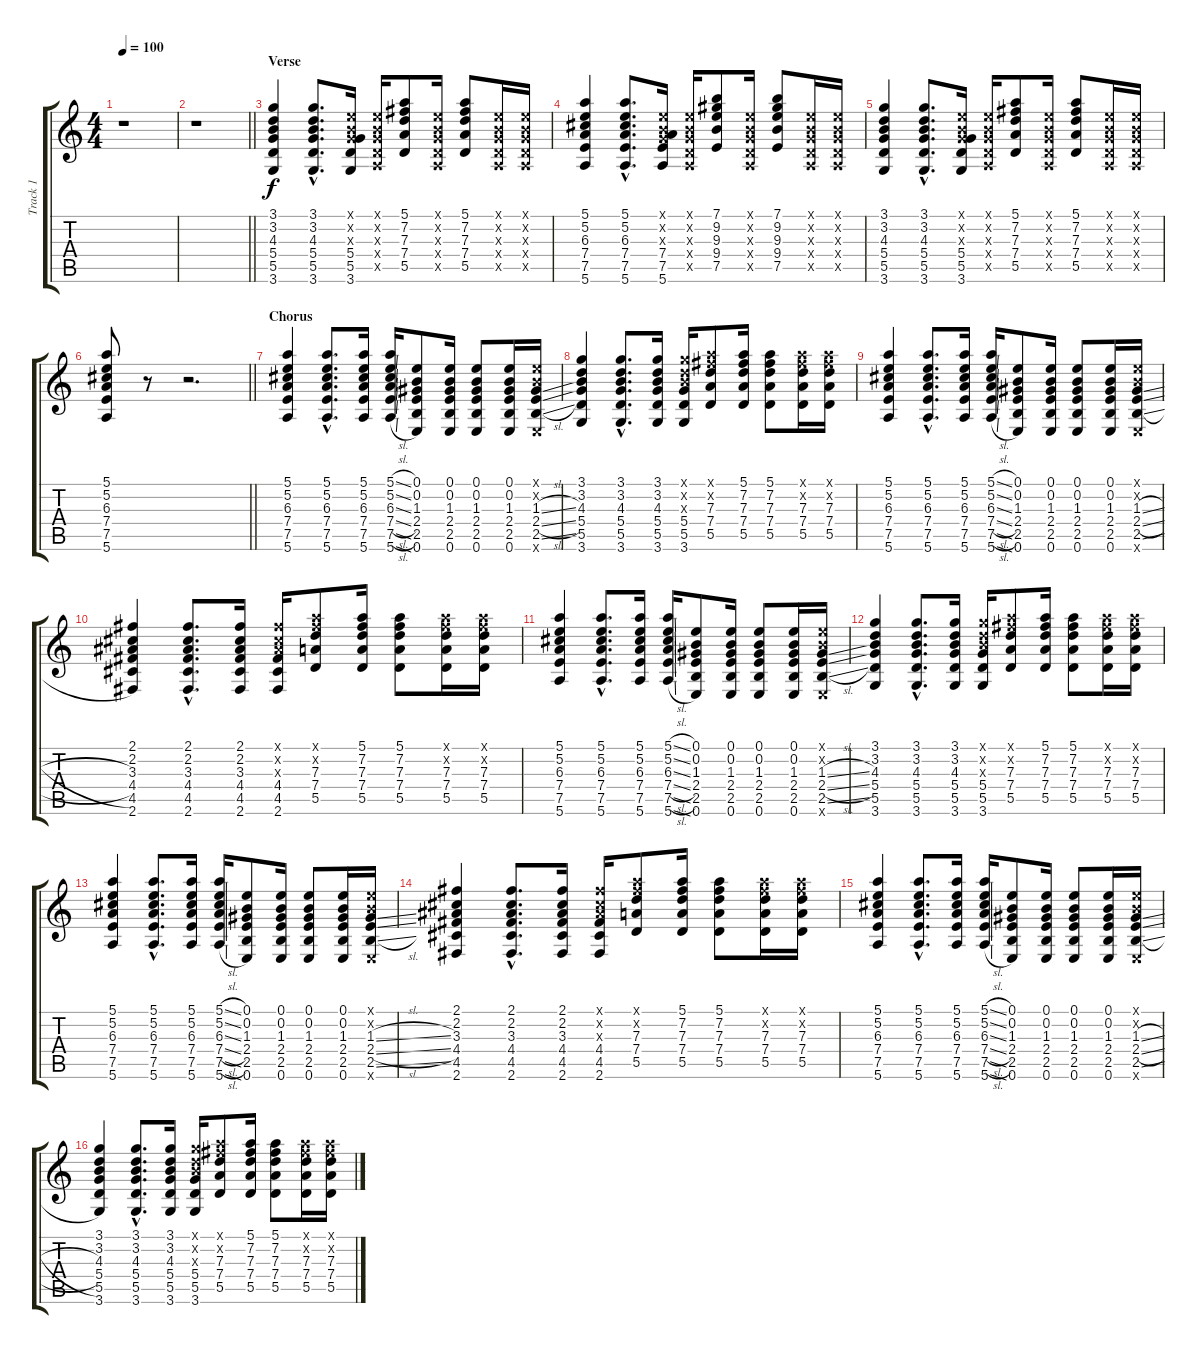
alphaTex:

\track ("Track 1" "Track 1") {instrument acousticguitarsteel}
\staff {score tabs}
\tuning (E4 B3 G3 D3 A2 E2) {hide}
\ts (4 4)
\tempo 100
\clef g2
\ks c
r.1{dy mp} |
\barLineRight lightlight
r.1 |
\section ("" "Verse")
(3.1 3.2 4.3 5.4 5.5 3.6).4{dy f volume 8 instrument acousticguitarsteel} (3.1{hac} 3.2{hac} 4.3{hac} 5.4{hac} 5.5{hac} 3.6{hac}).8{d} (0.1{x} 0.2{x} 0.3{x} 5.4 5.5 3.6).16 (0.1{x} 0.2{x} 0.3{x} 0.4{x} 0.5{x}).16 (5.1 7.2 7.3 7.4 5.5).8 (0.1{x} 0.2{x} 0.3{x} 0.4{x} 0.5{x}).16 (5.1 7.2 7.3 7.4 5.5).8 (0.1{x} 0.2{x} 0.3{x} 0.4{x} 0.5{x}).16 (0.1{x} 0.2{x} 0.3{x} 0.4{x} 0.5{x}).16 |
(5.1 5.2 6.3 7.4 7.5 5.6).4 (5.1{hac} 5.2{hac} 6.3{hac} 7.4{hac} 7.5{hac} 5.6{hac}).8{d} (0.1{x} 0.2{x} 0.3{x} 7.4 7.5 5.6).16 (0.1{x} 0.2{x} 0.3{x} 0.4{x} 0.5{x}).16 (7.1 9.2 9.3 9.4 7.5).8 (0.1{x} 0.2{x} 0.3{x} 0.4{x} 0.5{x}).16 (7.1 9.2 9.3 9.4 7.5).8 (0.1{x} 0.2{x} 0.3{x} 0.4{x} 0.5{x}).16 (0.1{x} 0.2{x} 0.3{x} 0.4{x} 0.5{x}).16 |
(3.1 3.2 4.3 5.4 5.5 3.6).4 (3.1{hac} 3.2{hac} 4.3{hac} 5.4{hac} 5.5{hac} 3.6{hac}).8{d} (0.1{x} 0.2{x} 0.3{x} 5.4 5.5 3.6).16 (0.1{x} 0.2{x} 0.3{x} 0.4{x} 0.5{x}).16 (5.1 7.2 7.3 7.4 5.5).8 (0.1{x} 0.2{x} 0.3{x} 0.4{x} 0.5{x}).16 (5.1 7.2 7.3 7.4 5.5).8 (0.1{x} 0.2{x} 0.3{x} 0.4{x} 0.5{x}).16 (0.1{x} 0.2{x} 0.3{x} 0.4{x} 0.5{x}).16 |
\barLineRight lightlight
(5.1 5.2 6.3 7.4 7.5 5.6).8 r.8 r.2{d} |
\section ("" "Chorus")
(5.1 5.2 6.3 7.4 7.5 5.6).4{volume 13 instrument electricguitarclean} (5.1{hac} 5.2{hac} 6.3{hac} 7.4{hac} 7.5{hac} 5.6{hac}).8{d} (5.1 5.2 6.3 7.4 7.5 5.6).16 (5.1{sl} 5.2{sl} 6.3{sl} 7.4{sl} 7.5{sl} 5.6{sl}).16 (0.1 0.2 1.3 2.4 2.5 0.6).8 (0.1 0.2 1.3 2.4 2.5 0.6).16 (0.1 0.2 1.3 2.4 2.5 0.6).8 (0.1 0.2 1.3 2.4 2.5 0.6).16 (0.1{x} 0.2{x} 1.3{sl} 2.4{sl} 2.5{sl} 0.6{x}).16 |
(3.1 3.2 4.3 5.4 5.5 3.6).4 (3.1{hac} 3.2{hac} 4.3{hac} 5.4{hac} 5.5{hac} 3.6{hac}).8{d} (3.1 3.2 4.3 5.4 5.5 3.6).16 (3.1{x} 3.2{x} 4.3{x} 5.4 5.5 3.6).16 (5.1{x} 7.2{x} 7.3 7.4 5.5).8 (5.1 7.2 7.3 7.4 5.5).16 (5.1 7.2 7.3 7.4 5.5).8 (5.1{x} 7.2{x} 7.3 7.4 5.5).16 (5.1{x} 7.2{x} 7.3 7.4 5.5).16 |
(5.1 5.2 6.3 7.4 7.5 5.6).4 (5.1{hac} 5.2{hac} 6.3{hac} 7.4{hac} 7.5{hac} 5.6{hac}).8{d} (5.1 5.2 6.3 7.4 7.5 5.6).16 (5.1{sl} 5.2{sl} 6.3{sl} 7.4{sl} 7.5{sl} 5.6{sl}).16 (0.1 0.2 1.3 2.4 2.5 0.6).8 (0.1 0.2 1.3 2.4 2.5 0.6).16 (0.1 0.2 1.3 2.4 2.5 0.6).8 (0.1 0.2 1.3 2.4 2.5 0.6).16 (0.1{x} 0.2{x} 1.3{sl} 2.4{sl} 2.5{sl} 0.6{x}).16 |
(2.1 2.2 3.3 4.4 4.5 2.6).4 (2.1{hac} 2.2{hac} 3.3{hac} 4.4{hac} 4.5{hac} 2.6{hac}).8{d} (2.1 2.2 3.3 4.4 4.5 2.6).16 (2.1{x} 2.2{x} 3.3{x} 4.4 4.5 2.6).16 (5.1{x} 7.2{x} 7.3 7.4 5.5).8 (5.1 7.2 7.3 7.4 5.5).16 (5.1 7.2 7.3 7.4 5.5).8 (5.1{x} 7.2{x} 7.3 7.4 5.5).16 (5.1{x} 7.2{x} 7.3 7.4 5.5).16 |
(5.1 5.2 6.3 7.4 7.5 5.6).4 (5.1{hac} 5.2{hac} 6.3{hac} 7.4{hac} 7.5{hac} 5.6{hac}).8{d} (5.1 5.2 6.3 7.4 7.5 5.6).16 (5.1{sl} 5.2{sl} 6.3{sl} 7.4{sl} 7.5{sl} 5.6{sl}).16 (0.1 0.2 1.3 2.4 2.5 0.6).8 (0.1 0.2 1.3 2.4 2.5 0.6).16 (0.1 0.2 1.3 2.4 2.5 0.6).8 (0.1 0.2 1.3 2.4 2.5 0.6).16 (0.1{x} 0.2{x} 1.3{sl} 2.4{sl} 2.5{sl} 0.6{x}).16 |
(3.1 3.2 4.3 5.4 5.5 3.6).4 (3.1{hac} 3.2{hac} 4.3{hac} 5.4{hac} 5.5{hac} 3.6{hac}).8{d} (3.1 3.2 4.3 5.4 5.5 3.6).16 (3.1{x} 3.2{x} 4.3{x} 5.4 5.5 3.6).16 (5.1{x} 7.2{x} 7.3 7.4 5.5).8 (5.1 7.2 7.3 7.4 5.5).16 (5.1 7.2 7.3 7.4 5.5).8 (5.1{x} 7.2{x} 7.3 7.4 5.5).16 (5.1{x} 7.2{x} 7.3 7.4 5.5).16 |
(5.1 5.2 6.3 7.4 7.5 5.6).4 (5.1{hac} 5.2{hac} 6.3{hac} 7.4{hac} 7.5{hac} 5.6{hac}).8{d} (5.1 5.2 6.3 7.4 7.5 5.6).16 (5.1{sl} 5.2{sl} 6.3{sl} 7.4{sl} 7.5{sl} 5.6{sl}).16 (0.1 0.2 1.3 2.4 2.5 0.6).8 (0.1 0.2 1.3 2.4 2.5 0.6).16 (0.1 0.2 1.3 2.4 2.5 0.6).8 (0.1 0.2 1.3 2.4 2.5 0.6).16 (0.1{x} 0.2{x} 1.3{sl} 2.4{sl} 2.5{sl} 0.6{x}).16 |
(2.1 2.2 3.3 4.4 4.5 2.6).4 (2.1{hac} 2.2{hac} 3.3{hac} 4.4{hac} 4.5{hac} 2.6{hac}).8{d} (2.1 2.2 3.3 4.4 4.5 2.6).16 (2.1{x} 2.2{x} 3.3{x} 4.4 4.5 2.6).16 (5.1{x} 7.2{x} 7.3 7.4 5.5).8 (5.1 7.2 7.3 7.4 5.5).16 (5.1 7.2 7.3 7.4 5.5).8 (5.1{x} 7.2{x} 7.3 7.4 5.5).16 (5.1{x} 7.2{x} 7.3 7.4 5.5).16 |
(5.1 5.2 6.3 7.4 7.5 5.6).4 (5.1{hac} 5.2{hac} 6.3{hac} 7.4{hac} 7.5{hac} 5.6{hac}).8{d} (5.1 5.2 6.3 7.4 7.5 5.6).16 (5.1{sl} 5.2{sl} 6.3{sl} 7.4{sl} 7.5{sl} 5.6{sl}).16 (0.1 0.2 1.3 2.4 2.5 0.6).8 (0.1 0.2 1.3 2.4 2.5 0.6).16 (0.1 0.2 1.3 2.4 2.5 0.6).8 (0.1 0.2 1.3 2.4 2.5 0.6).16 (0.1{x} 0.2{x} 1.3{sl} 2.4{sl} 2.5{sl} 0.6{x}).16 |
(3.1 3.2 4.3 5.4 5.5 3.6).4 (3.1{hac} 3.2{hac} 4.3{hac} 5.4{hac} 5.5{hac} 3.6{hac}).8{d} (3.1 3.2 4.3 5.4 5.5 3.6).16 (3.1{x} 3.2{x} 4.3{x} 5.4 5.5 3.6).16 (5.1{x} 7.2{x} 7.3 7.4 5.5).8 (5.1 7.2 7.3 7.4 5.5).16 (5.1 7.2 7.3 7.4 5.5).8 (5.1{x} 7.2{x} 7.3 7.4 5.5).16 (5.1{x} 7.2{x} 7.3 7.4 5.5).16
